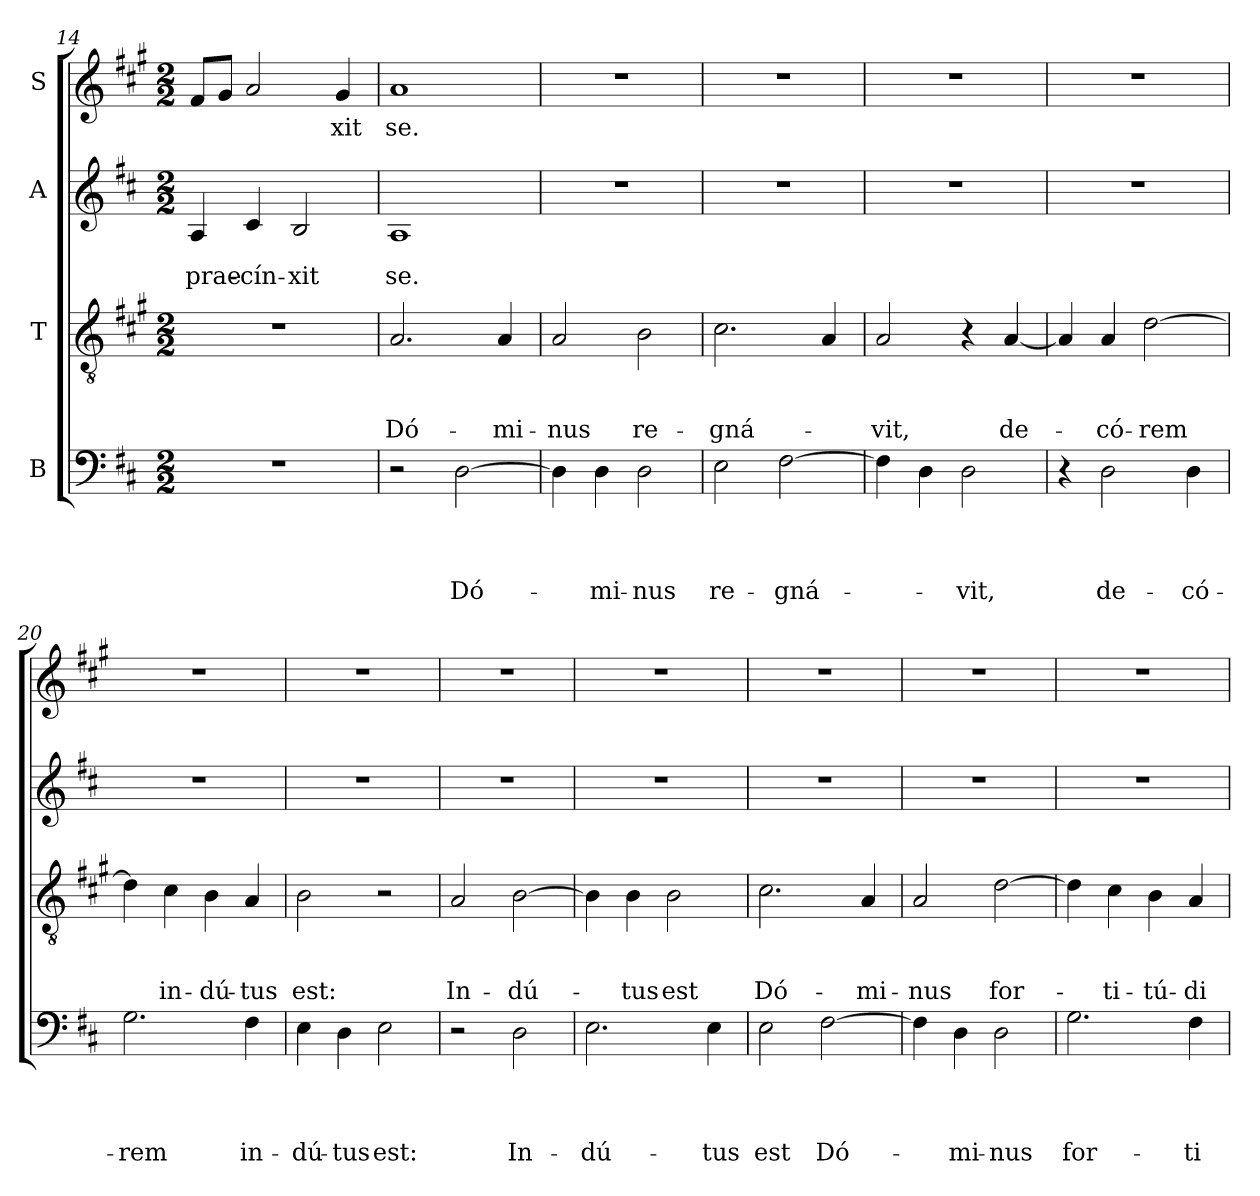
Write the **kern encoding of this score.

**kern	**text	**text	**text	**text	**kern	**text	**text	**text	**kern	**text	**text	**kern	**text
*part4	*part4	*part4	*part4	*part4	*part3	*part3	*part3	*part3	*part2	*part2	*part2	*part1	*part1
*staff4	*staff4	*staff4	*staff4	*staff4	*staff3	*staff3	*staff3	*staff3	*staff2	*staff2	*staff2	*staff1	*staff1
*I"B	*	*	*	*	*I"T	*	*	*	*I"A	*	*	*I"S	*
*clefF4	*	*	*	*	*clefGv2	*	*	*	*clefG2	*	*	*clefG2	*
*k[f#c#]	*	*	*	*	*k[f#c#g#]	*	*	*	*k[f#c#]	*	*	*k[f#c#g#]	*
*D:	*	*	*	*	*A:	*	*	*	*D:	*	*	*A:	*
*M2/2	*	*	*	*	*M2/2	*	*	*	*M2/2	*	*	*M2/2	*
=14	=14	=14	=14	=14	=14	=14	=14	=14	=14	=14	=14	=14	=14
!	!	!	!	!	!	!	!	!	!	!	!LO:LY:b	!	!
1r	.	.	.	.	1r	.	.	.	4A/	.	prae-	8f#/L	.
.	.	.	.	.	.	.	.	.	.	.	.	8g#/J	.
!	!	!	!	!	!	!	!	!	!	!	!LO:LY:b	!	!
.	.	.	.	.	.	.	.	.	4c#/	.	-cín-	2a/	.
!	!	!	!	!	!	!	!	!	!	!	!LO:LY:b	!	!
.	.	.	.	.	.	.	.	.	2B/	.	-xit	.	.
!	!	!	!	!	!	!	!	!	!	!	!	!	!LO:LY:b
.	.	.	.	.	.	.	.	.	.	.	.	4g#/	-xit
=15	=15	=15	=15	=15	=15	=15	=15	=15	=15	=15	=15	=15	=15
!	!	!	!	!	!	!	!	!LO:LY:b	!	!	!LO:LY:b	!	!LO:LY:b
2r	.	.	.	.	2.A/	.	.	Dó-	1A	.	se.	1a	se.
!	!	!	!	!LO:LY:b	!	!	!	!	!	!	!	!	!
[2D\	.	.	.	Dó-	.	.	.	.	.	.	.	.	.
!	!	!	!	!	!	!	!	!LO:LY:b	!	!	!	!	!
.	.	.	.	.	4A/	.	.	-mi-	.	.	.	.	.
=16	=16	=16	=16	=16	=16	=16	=16	=16	=16	=16	=16	=16	=16
!	!	!	!	!	!	!	!	!LO:LY:b	!	!	!	!	!
4D\]	.	.	.	.	2A/	.	.	-nus	1r	.	.	1r	.
!	!	!	!	!LO:LY:b	!	!	!	!	!	!	!	!	!
4D\	.	.	.	-mi-	.	.	.	.	.	.	.	.	.
!	!	!	!	!LO:LY:b	!	!	!	!LO:LY:b	!	!	!	!	!
2D\	.	.	.	-nus	2B\	.	.	re-	.	.	.	.	.
=17	=17	=17	=17	=17	=17	=17	=17	=17	=17	=17	=17	=17	=17
!	!	!	!	!LO:LY:b	!	!	!	!LO:LY:b	!	!	!	!	!
2E\	.	.	.	re-	2.c#\	.	.	-gná-	1r	.	.	1r	.
!	!	!	!	!LO:LY:b	!	!	!	!	!	!	!	!	!
[2F#\	.	.	.	-gná-	.	.	.	.	.	.	.	.	.
.	.	.	.	.	4A/	.	.	.	.	.	.	.	.
!!LO:LB:g=z
=18	=18	=18	=18	=18	=18	=18	=18	=18	=18	=18	=18	=18	=18
!	!	!	!	!	!	!	!	!LO:LY:b	!	!	!	!	!
4F#\]	.	.	.	.	2A/	.	.	-vit,	1r	.	.	1r	.
4D\	.	.	.	.	.	.	.	.	.	.	.	.	.
!	!	!	!	!LO:LY:b	!	!	!	!	!	!	!	!	!
2D\	.	.	.	-vit,	4r	.	.	.	.	.	.	.	.
!	!	!	!	!	!	!	!	!LO:LY:b	!	!	!	!	!
.	.	.	.	.	[4A/	.	.	de-	.	.	.	.	.
=19	=19	=19	=19	=19	=19	=19	=19	=19	=19	=19	=19	=19	=19
4r	.	.	.	.	4A/]	.	.	.	1r	.	.	1r	.
!	!	!	!	!LO:LY:b	!	!	!	!LO:LY:b	!	!	!	!	!
2D\	.	.	.	de-	4A/	.	.	-có-	.	.	.	.	.
!	!	!	!	!	!	!	!	!LO:LY:b	!	!	!	!	!
.	.	.	.	.	[2d\	.	.	-rem	.	.	.	.	.
!	!	!	!	!LO:LY:b	!	!	!	!	!	!	!	!	!
4D\	.	.	.	-có-	.	.	.	.	.	.	.	.	.
=20	=20	=20	=20	=20	=20	=20	=20	=20	=20	=20	=20	=20	=20
!	!	!	!	!LO:LY:b	!	!	!	!	!	!	!	!	!
2.G\	.	.	.	-rem	4d\]	.	.	.	1r	.	.	1r	.
!	!	!	!	!	!	!	!	!LO:LY:b	!	!	!	!	!
.	.	.	.	.	4c#\	.	.	in-	.	.	.	.	.
!	!	!	!	!	!	!	!	!LO:LY:b	!	!	!	!	!
.	.	.	.	.	4B\	.	.	-dú-	.	.	.	.	.
!	!	!	!	!LO:LY:b	!	!	!	!LO:LY:b	!	!	!	!	!
4F#\	.	.	.	in-	4A/	.	.	-tus	.	.	.	.	.
=21	=21	=21	=21	=21	=21	=21	=21	=21	=21	=21	=21	=21	=21
!	!	!	!	!LO:LY:b	!	!	!	!LO:LY:b	!	!	!	!	!
4E\	.	.	.	-dú-	2B\	.	.	est:	1r	.	.	1r	.
!	!	!	!	!LO:LY:b	!	!	!	!	!	!	!	!	!
4D\	.	.	.	-tus	.	.	.	.	.	.	.	.	.
!	!	!	!	!LO:LY:b	!	!	!	!	!	!	!	!	!
2E\	.	.	.	est:	2r	.	.	.	.	.	.	.	.
=22	=22	=22	=22	=22	=22	=22	=22	=22	=22	=22	=22	=22	=22
!	!	!	!	!	!	!	!	!LO:LY:b	!	!	!	!	!
2r	.	.	.	.	2A/	.	.	In-	1r	.	.	1r	.
!	!	!	!	!LO:LY:b	!	!	!	!LO:LY:b	!	!	!	!	!
2D\	.	.	.	In-	[2B\	.	.	-dú-	.	.	.	.	.
=23	=23	=23	=23	=23	=23	=23	=23	=23	=23	=23	=23	=23	=23
!	!	!	!	!LO:LY:b	!	!	!	!	!	!	!	!	!
2.E\	.	.	.	-dú-	4B\]	.	.	.	1r	.	.	1r	.
!	!	!	!	!	!	!	!	!LO:LY:b	!	!	!	!	!
.	.	.	.	.	4B\	.	.	-tus	.	.	.	.	.
!	!	!	!	!	!	!	!	!LO:LY:b	!	!	!	!	!
.	.	.	.	.	2B\	.	.	est	.	.	.	.	.
!	!	!	!	!LO:LY:b	!	!	!	!	!	!	!	!	!
4E\	.	.	.	-tus	.	.	.	.	.	.	.	.	.
!!LO:PB:g=z
=24	=24	=24	=24	=24	=24	=24	=24	=24	=24	=24	=24	=24	=24
!	!	!	!	!LO:LY:b	!	!	!	!LO:LY:b	!	!	!	!	!
2E\	.	.	.	est	2.c#\	.	.	Dó-	1r	.	.	1r	.
!	!	!	!	!LO:LY:b	!	!	!	!	!	!	!	!	!
[2F#\	.	.	.	Dó-	.	.	.	.	.	.	.	.	.
!	!	!	!	!	!	!	!	!LO:LY:b	!	!	!	!	!
.	.	.	.	.	4A/	.	.	-mi-	.	.	.	.	.
=25	=25	=25	=25	=25	=25	=25	=25	=25	=25	=25	=25	=25	=25
!	!	!	!	!	!	!	!	!LO:LY:b	!	!	!	!	!
4F#\]	.	.	.	.	2A/	.	.	-nus	1r	.	.	1r	.
!	!	!	!	!LO:LY:b	!	!	!	!	!	!	!	!	!
4D\	.	.	.	-mi-	.	.	.	.	.	.	.	.	.
!	!	!	!	!LO:LY:b	!	!	!	!LO:LY:b	!	!	!	!	!
2D\	.	.	.	-nus	[2d\	.	.	for-	.	.	.	.	.
=26	=26	=26	=26	=26	=26	=26	=26	=26	=26	=26	=26	=26	=26
!	!	!	!	!LO:LY:b	!	!	!	!	!	!	!	!	!
2.G\	.	.	.	for-	4d\]	.	.	.	1r	.	.	1r	.
!	!	!	!	!	!	!	!	!LO:LY:b	!	!	!	!	!
.	.	.	.	.	4c#\	.	.	-ti-	.	.	.	.	.
!	!	!	!	!	!	!	!	!LO:LY:b	!	!	!	!	!
.	.	.	.	.	4B\	.	.	-tú-	.	.	.	.	.
!	!	!	!	!LO:LY:b	!	!	!	!LO:LY:b	!	!	!	!	!
4F#\	.	.	.	-ti-	4A/	.	.	-di-	.	.	.	.	.
=	=	=	=	=	=	=	=	=	=	=	=	=	=
*-	*-	*-	*-	*-	*-	*-	*-	*-	*-	*-	*-	*-	*-
